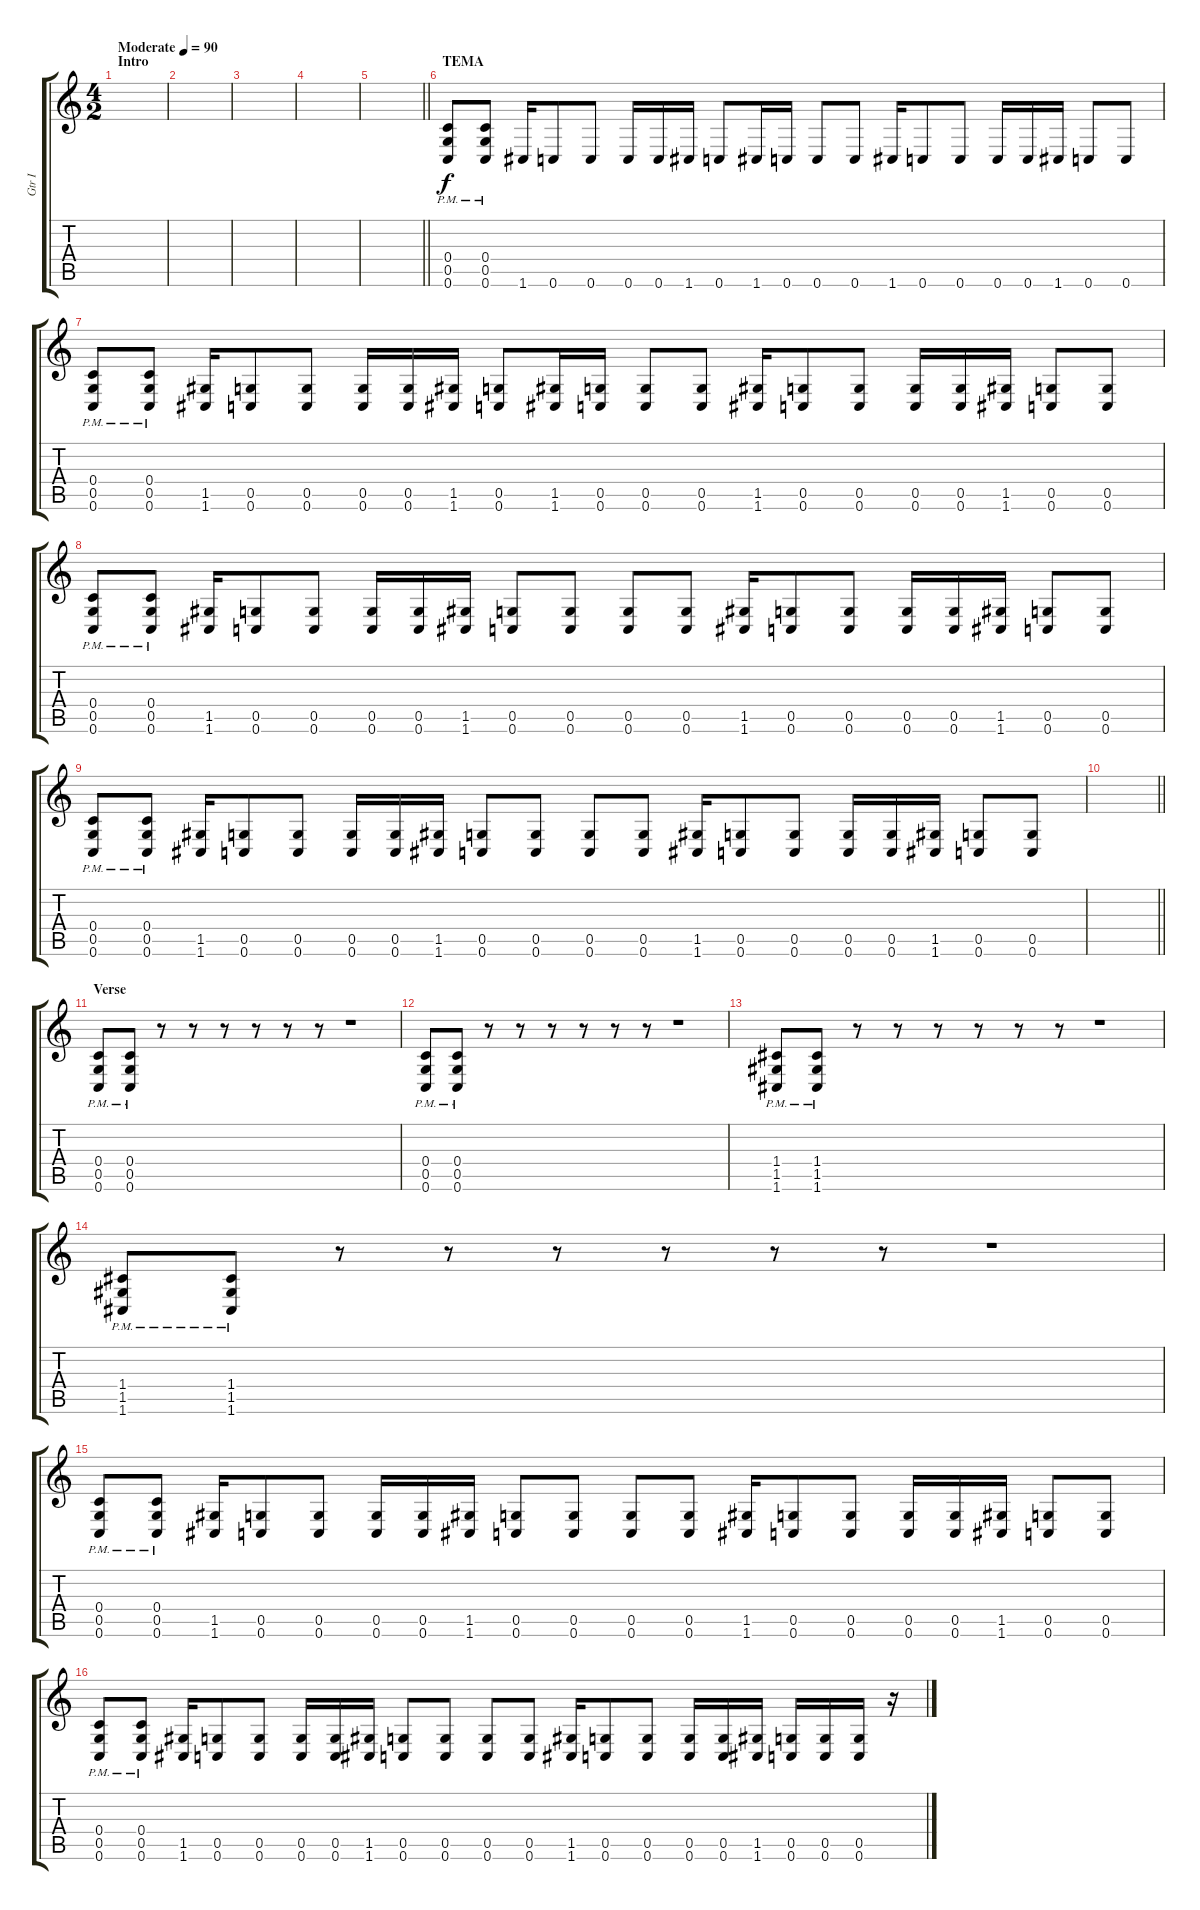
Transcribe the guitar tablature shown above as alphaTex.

\track ("Gtr I" "Gtr I") {instrument distortionguitar}
\staff {score tabs}
\tuning (D4 A3 F3 C3 G2 C2) {hide}
\ts (4 2)
\section ("" "Intro")
\tempo (90 "Moderate")
\clef g2
\ks c
|
|
|
|
\barLineRight lightlight
|
\section ("" "TEMA")
(0.4{pm} 0.5{pm} 0.6{pm}).8 (0.4{pm} 0.5{pm} 0.6{pm}).8 1.6.16 0.6.8 0.6.8 0.6.16 0.6.16 1.6.16 0.6.8 1.6.16 0.6.16 0.6.8 0.6.8 1.6.16 0.6.8 0.6.8 0.6.16 0.6.16 1.6.16 0.6.8 0.6.8 |
(0.4{pm} 0.5{pm} 0.6{pm}).8 (0.4{pm} 0.5{pm} 0.6{pm}).8 (1.5 1.6).16 (0.5 0.6).8 (0.5 0.6).8 (0.5 0.6).16 (0.5 0.6).16 (1.5 1.6).16 (0.5 0.6).8 (1.5 1.6).16 (0.5 0.6).16 (0.5 0.6).8 (0.5 0.6).8 (1.5 1.6).16 (0.5 0.6).8 (0.5 0.6).8 (0.5 0.6).16 (0.5 0.6).16 (1.5 1.6).16 (0.5 0.6).8 (0.5 0.6).8 |
(0.4{pm} 0.5{pm} 0.6{pm}).8 (0.4{pm} 0.5{pm} 0.6{pm}).8 (1.5 1.6).16 (0.5 0.6).8 (0.5 0.6).8 (0.5 0.6).16 (0.5 0.6).16 (1.5 1.6).16 (0.5 0.6).8 (0.5 0.6).8 (0.5 0.6).8 (0.5 0.6).8 (1.5 1.6).16 (0.5 0.6).8 (0.5 0.6).8 (0.5 0.6).16 (0.5 0.6).16 (1.5 1.6).16 (0.5 0.6).8 (0.5 0.6).8 |
(0.4{pm} 0.5{pm} 0.6{pm}).8 (0.4{pm} 0.5{pm} 0.6{pm}).8 (1.5 1.6).16 (0.5 0.6).8 (0.5 0.6).8 (0.5 0.6).16 (0.5 0.6).16 (1.5 1.6).16 (0.5 0.6).8 (0.5 0.6).8 (0.5 0.6).8 (0.5 0.6).8 (1.5 1.6).16 (0.5 0.6).8 (0.5 0.6).8 (0.5 0.6).16 (0.5 0.6).16 (1.5 1.6).16 (0.5 0.6).8 (0.5 0.6).8 |
\barLineRight lightlight
|
\section ("" "Verse")
(0.4{pm} 0.5{pm} 0.6{pm}).8 (0.4{pm} 0.5{pm} 0.6{pm}).8 r.8 r.8 r.8 r.8 r.8 r.8 r.1 |
(0.4{pm} 0.5{pm} 0.6{pm}).8 (0.4{pm} 0.5{pm} 0.6{pm}).8 r.8 r.8 r.8 r.8 r.8 r.8 r.1 |
(1.4{pm} 1.5{pm} 1.6{pm}).8 (1.4{pm} 1.5{pm} 1.6{pm}).8 r.8 r.8 r.8 r.8 r.8 r.8 r.1 |
(1.4{pm} 1.5{pm} 1.6{pm}).8 (1.4{pm} 1.5{pm} 1.6{pm}).8 r.8 r.8 r.8 r.8 r.8 r.8 r.1 |
(0.4{pm} 0.5{pm} 0.6{pm}).8 (0.4{pm} 0.5{pm} 0.6{pm}).8 (1.5 1.6).16 (0.5 0.6).8 (0.5 0.6).8 (0.5 0.6).16 (0.5 0.6).16 (1.5 1.6).16 (0.5 0.6).8 (0.5 0.6).8 (0.5 0.6).8 (0.5 0.6).8 (1.5 1.6).16 (0.5 0.6).8 (0.5 0.6).8 (0.5 0.6).16 (0.5 0.6).16 (1.5 1.6).16 (0.5 0.6).8 (0.5 0.6).8 |
(0.4{pm} 0.5{pm} 0.6{pm}).8 (0.4{pm} 0.5{pm} 0.6{pm}).8 (1.5 1.6).16 (0.5 0.6).8 (0.5 0.6).8 (0.5 0.6).16 (0.5 0.6).16 (1.5 1.6).16 (0.5 0.6).8 (0.5 0.6).8 (0.5 0.6).8 (0.5 0.6).8 (1.5 1.6).16 (0.5 0.6).8 (0.5 0.6).8 (0.5 0.6).16 (0.5 0.6).16 (1.5 1.6).16 (0.5 0.6).16 (0.5 0.6).16 (0.5 0.6).16 r.16
